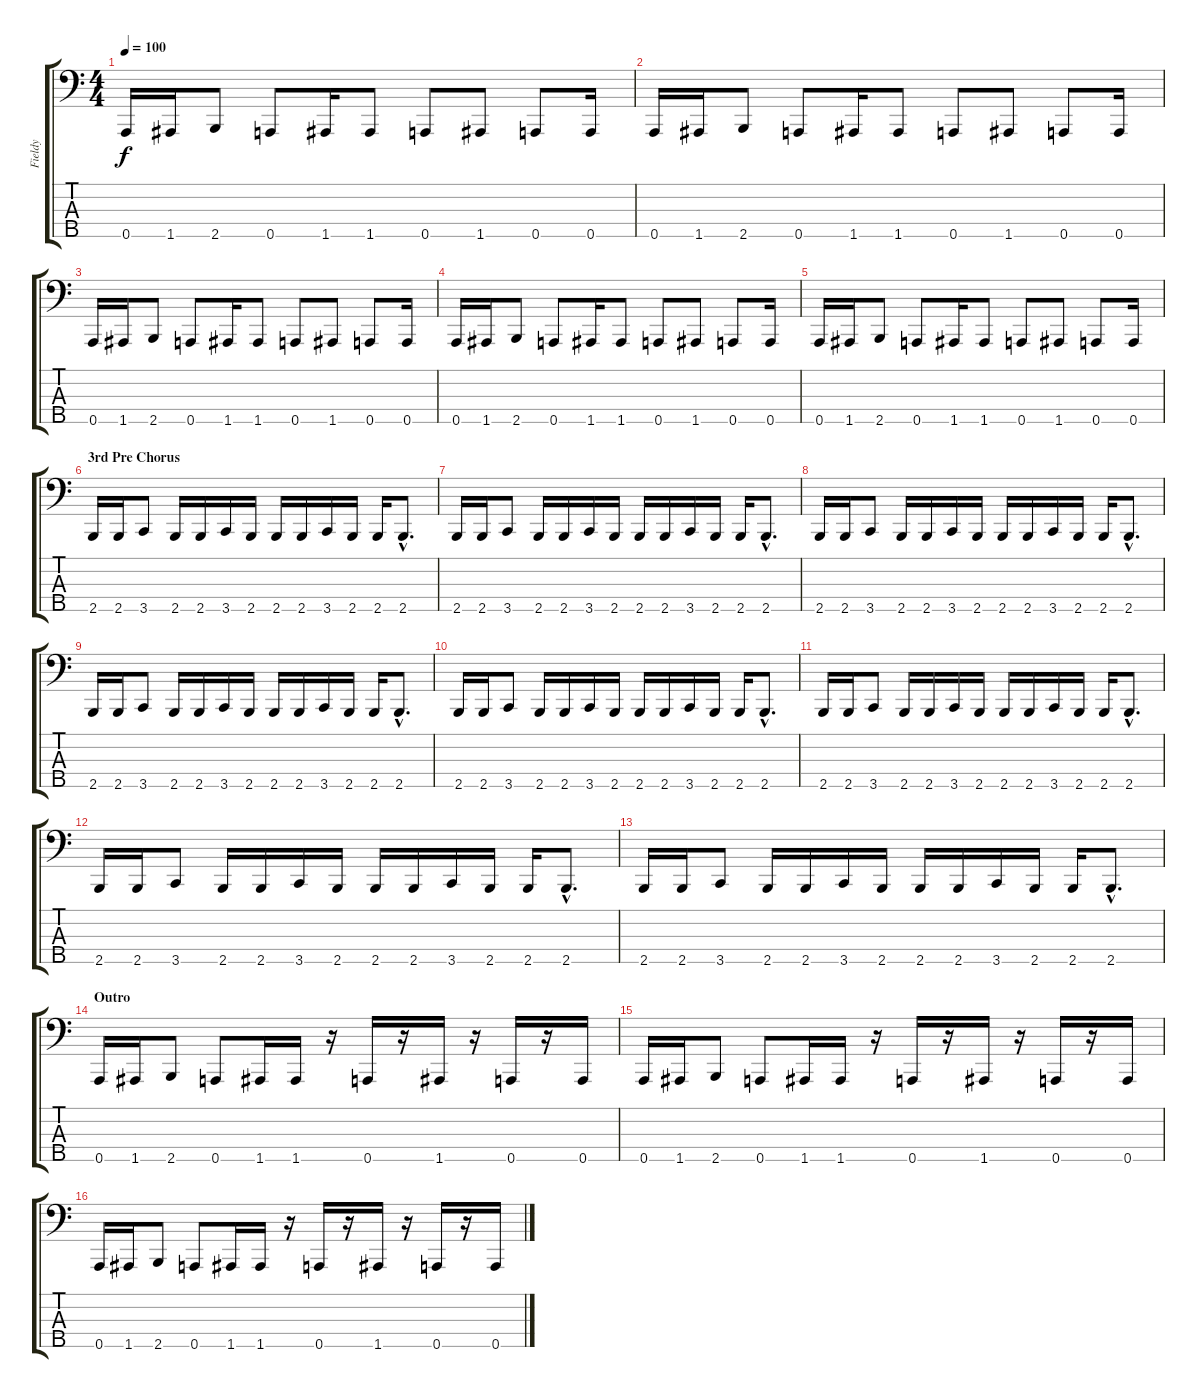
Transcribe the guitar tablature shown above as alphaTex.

\track ("Fieldy" "Fieldy") {instrument slapbass1}
\staff {score tabs}
\tuning (F2 C2 G1 D1 A0) {hide}
\ts (4 4)
\tempo 100
\clef f4
\ks c
0.5.16{dy f} 1.5.16 2.5.8 0.5.8 1.5.16 1.5.8 0.5.8 1.5.8 0.5.8 0.5.16 |
0.5.16 1.5.16 2.5.8 0.5.8 1.5.16 1.5.8 0.5.8 1.5.8 0.5.8 0.5.16 |
0.5.16 1.5.16 2.5.8 0.5.8 1.5.16 1.5.8 0.5.8 1.5.8 0.5.8 0.5.16 |
0.5.16 1.5.16 2.5.8 0.5.8 1.5.16 1.5.8 0.5.8 1.5.8 0.5.8 0.5.16 |
0.5.16 1.5.16 2.5.8 0.5.8 1.5.16 1.5.8 0.5.8 1.5.8 0.5.8 0.5.16 |
\section ("" "3rd Pre Chorus")
2.5.16 2.5.16 3.5.8 2.5.16 2.5.16 3.5.16 2.5.16 2.5.16 2.5.16 3.5.16 2.5.16 2.5.16 2.5{hac}.8{d} |
2.5.16 2.5.16 3.5.8 2.5.16 2.5.16 3.5.16 2.5.16 2.5.16 2.5.16 3.5.16 2.5.16 2.5.16 2.5{hac}.8{d} |
2.5.16 2.5.16 3.5.8 2.5.16 2.5.16 3.5.16 2.5.16 2.5.16 2.5.16 3.5.16 2.5.16 2.5.16 2.5{hac}.8{d} |
2.5.16 2.5.16 3.5.8 2.5.16 2.5.16 3.5.16 2.5.16 2.5.16 2.5.16 3.5.16 2.5.16 2.5.16 2.5{hac}.8{d} |
2.5.16 2.5.16 3.5.8 2.5.16 2.5.16 3.5.16 2.5.16 2.5.16 2.5.16 3.5.16 2.5.16 2.5.16 2.5{hac}.8{d} |
2.5.16 2.5.16 3.5.8 2.5.16 2.5.16 3.5.16 2.5.16 2.5.16 2.5.16 3.5.16 2.5.16 2.5.16 2.5{hac}.8{d} |
2.5.16 2.5.16 3.5.8 2.5.16 2.5.16 3.5.16 2.5.16 2.5.16 2.5.16 3.5.16 2.5.16 2.5.16 2.5{hac}.8{d} |
2.5.16 2.5.16 3.5.8 2.5.16 2.5.16 3.5.16 2.5.16 2.5.16 2.5.16 3.5.16 2.5.16 2.5.16 2.5{hac}.8{d} |
\section ("" "Outro")
0.5.16 1.5.16 2.5.8 0.5.8 1.5.16 1.5.16 r.16 0.5.16 r.16 1.5.16 r.16 0.5.16 r.16 0.5.16 |
0.5.16 1.5.16 2.5.8 0.5.8 1.5.16 1.5.16 r.16 0.5.16 r.16 1.5.16 r.16 0.5.16 r.16 0.5.16 |
0.5.16 1.5.16 2.5.8 0.5.8 1.5.16 1.5.16 r.16 0.5.16 r.16 1.5.16 r.16 0.5.16 r.16 0.5.16
